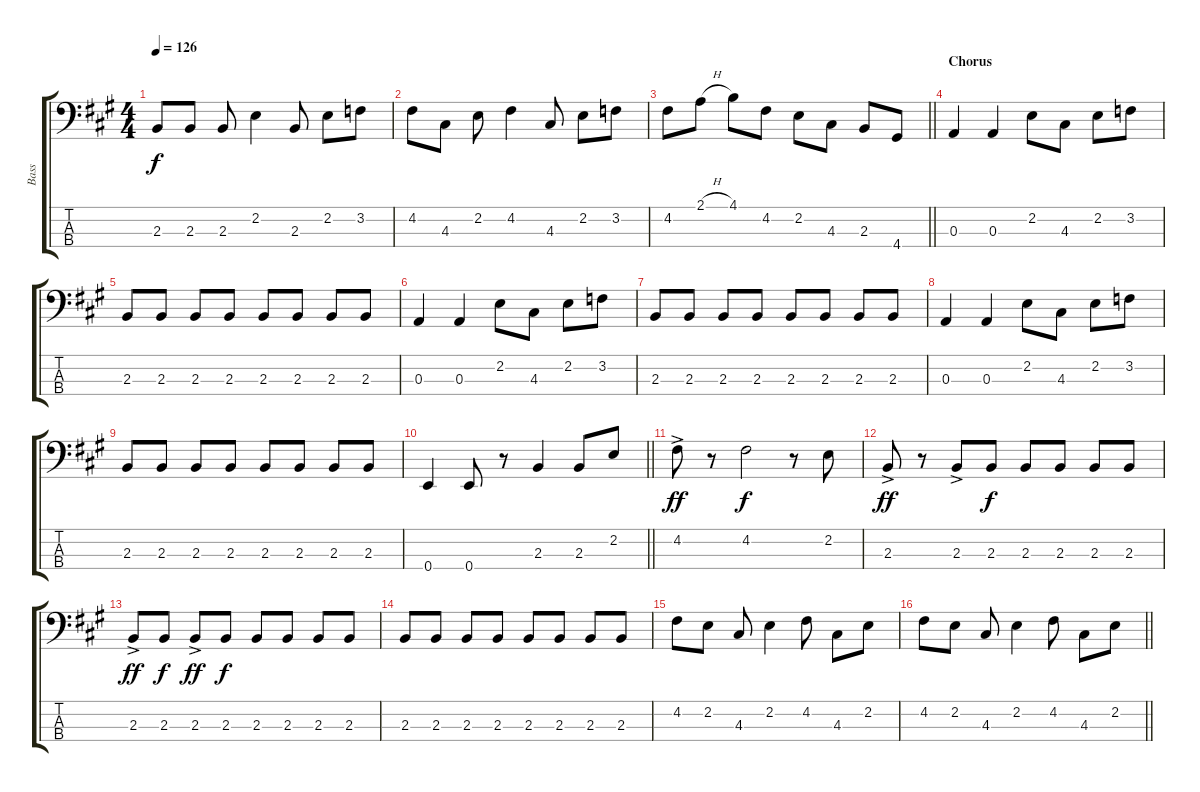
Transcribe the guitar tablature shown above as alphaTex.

\track ("Bass" "Bass") {instrument electricbassfinger}
\staff {score tabs}
\tuning (G2 D2 A1 E1) {hide}
\ts (4 4)
\tempo 126
\clef f4
\ks a
2.3.8{dy f} 2.3.8 2.3.8 2.2.4 2.3.8 2.2.8 3.2.8 |
4.2.8 4.3.8 2.2.8 4.2.4 4.3.8 2.2.8 3.2.8 |
\barLineRight lightlight
4.2.8 2.1{h}.8 4.1.8 4.2.8 2.2.8 4.3.8 2.3.8 4.4.8 |
\section ("" "Chorus")
0.3.4 0.3.4 2.2.8 4.3.8 2.2.8 3.2.8 |
2.3.8 2.3.8 2.3.8 2.3.8 2.3.8 2.3.8 2.3.8 2.3.8 |
0.3.4 0.3.4 2.2.8 4.3.8 2.2.8 3.2.8 |
2.3.8 2.3.8 2.3.8 2.3.8 2.3.8 2.3.8 2.3.8 2.3.8 |
0.3.4 0.3.4 2.2.8 4.3.8 2.2.8 3.2.8 |
2.3.8 2.3.8 2.3.8 2.3.8 2.3.8 2.3.8 2.3.8 2.3.8 |
\barLineRight lightlight
0.4.4 0.4.8 r.8 2.3.4 2.3.8 2.2.8 |
4.2{ac}.8{dy ff} r.8 4.2.2{dy f} r.8 2.2.8 |
2.3{ac}.8{dy ff} r.8 2.3{ac}.8 2.3.8{dy f} 2.3.8 2.3.8 2.3.8 2.3.8 |
2.3{ac}.8{dy ff} 2.3.8{dy f} 2.3{ac}.8{dy ff} 2.3.8{dy f} 2.3.8 2.3.8 2.3.8 2.3.8 |
2.3.8 2.3.8 2.3.8 2.3.8 2.3.8 2.3.8 2.3.8 2.3.8 |
4.2.8 2.2.8 4.3.8 2.2.4 4.2.8 4.3.8 2.2.8 |
\barLineRight lightlight
4.2.8 2.2.8 4.3.8 2.2.4 4.2.8 4.3.8 2.2.8
